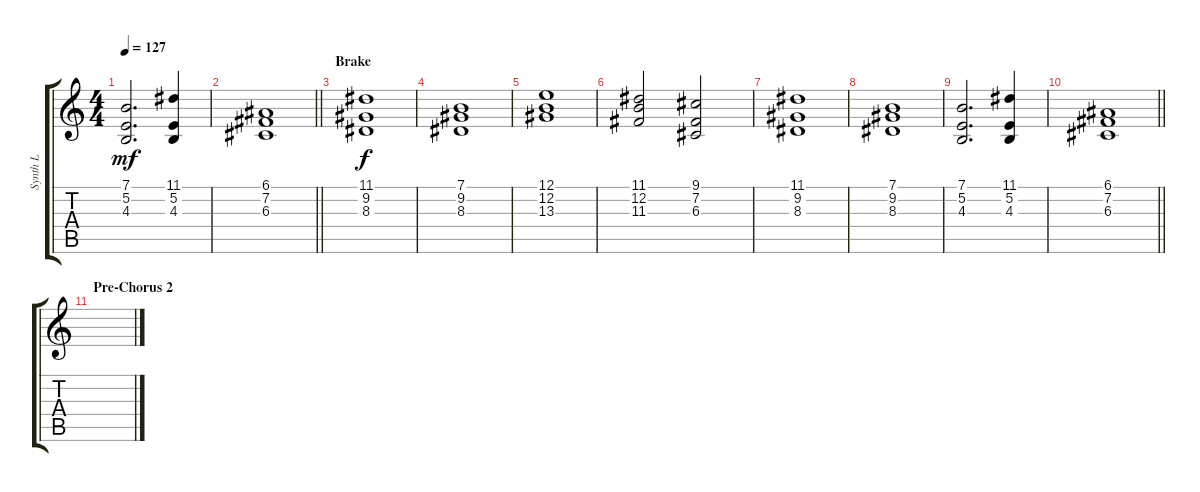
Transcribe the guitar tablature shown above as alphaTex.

\track ("Synth L" "Synth L") {instrument pad4choir}
\staff {score tabs}
\tuning (E4 B3 G3 D3 A2 E2) {hide}
\ts (4 4)
\tempo 127
\clef g2
\ks c
(7.1 5.2 4.3).2{d dy mf} (11.1 5.2 4.3).4 |
\barLineRight lightlight
(6.1 7.2 6.3).1 |
\section ("" "Brake")
(11.1 9.2 8.3).1{dy f instrument pad4choir} |
(7.1 9.2 8.3).1 |
(12.1 12.2 13.3).1 |
(11.1 12.2 11.3).2 (9.1 7.2 6.3).2 |
(11.1 9.2 8.3).1 |
(7.1 9.2 8.3).1 |
(7.1 5.2 4.3).2{d} (11.1 5.2 4.3).4 |
\barLineRight lightlight
(6.1 7.2 6.3).1 |
\section ("" "Pre-Chorus 2")
